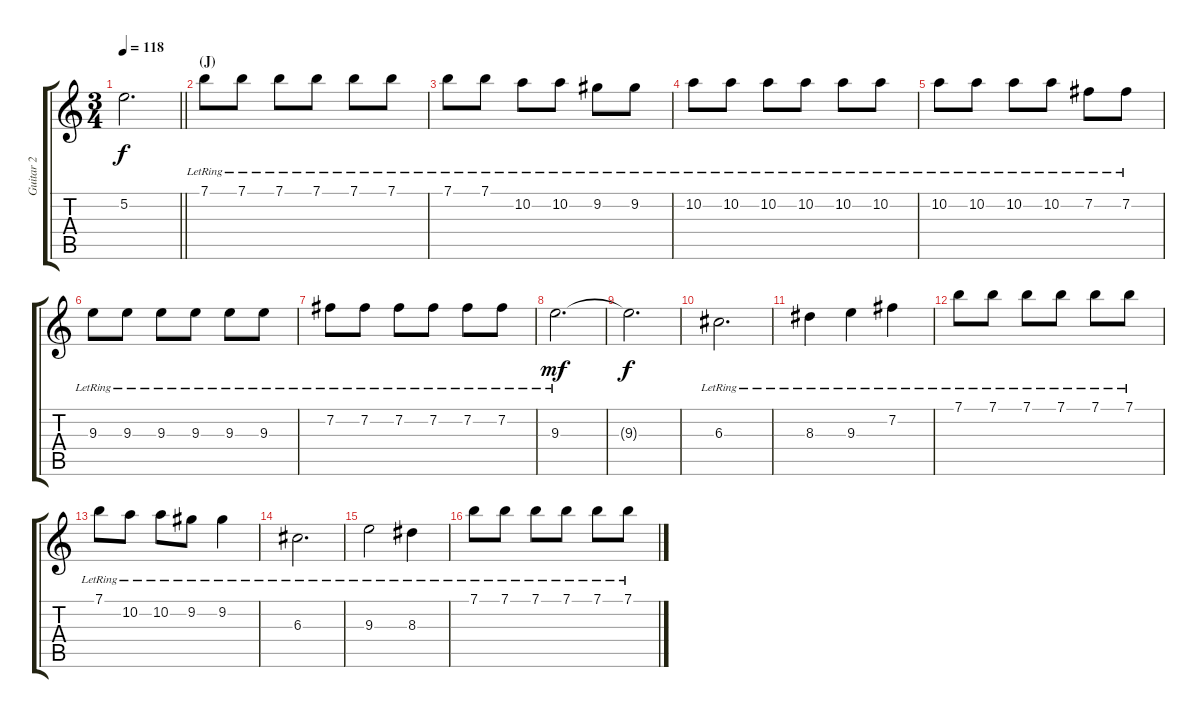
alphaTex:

\track ("Guitar 2" "Guitar 2") {instrument electricguitarjazz}
\staff {score tabs}
\tuning (E4 B3 G3 D3 A2 E2) {hide}
\ts (3 4)
\tempo 118
\clef g2
\barLineRight lightlight
\ks c
5.2{t}.2{d dy f} |
\section ("" "(J)")
7.1{lr}.8 7.1{lr}.8 7.1{lr}.8 7.1{lr}.8 7.1{lr}.8 7.1{lr}.8 |
7.1{lr}.8 7.1{lr}.8 10.2{lr}.8 10.2{lr}.8 9.2{lr}.8 9.2{lr}.8 |
10.2{lr}.8 10.2{lr}.8 10.2{lr}.8 10.2{lr}.8 10.2{lr}.8 10.2{lr}.8 |
10.2{lr}.8 10.2{lr}.8 10.2{lr}.8 10.2{lr}.8 7.2{lr}.8 7.2{lr}.8 |
9.3{lr}.8 9.3{lr}.8 9.3{lr}.8 9.3{lr}.8 9.3{lr}.8 9.3{lr}.8 |
7.2{lr}.8 7.2{lr}.8 7.2{lr}.8 7.2{lr}.8 7.2{lr}.8 7.2{lr}.8 |
9.3{lr}.2{d dy mf} |
9.3{t}.2{d dy f} |
6.3{lr}.2{d} |
8.3{lr}.4 9.3{lr}.4 7.2{lr}.4 |
7.1{lr}.8 7.1{lr}.8 7.1{lr}.8 7.1{lr}.8 7.1{lr}.8 7.1{lr}.8 |
7.1{lr}.8 10.2{lr}.8 10.2{lr}.8 9.2{lr}.8 9.2{lr}.4 |
6.3{lr}.2{d} |
9.3{lr}.2 8.3{lr}.4 |
7.1{lr}.8 7.1{lr}.8 7.1{lr}.8 7.1{lr}.8 7.1{lr}.8 7.1{lr}.8
